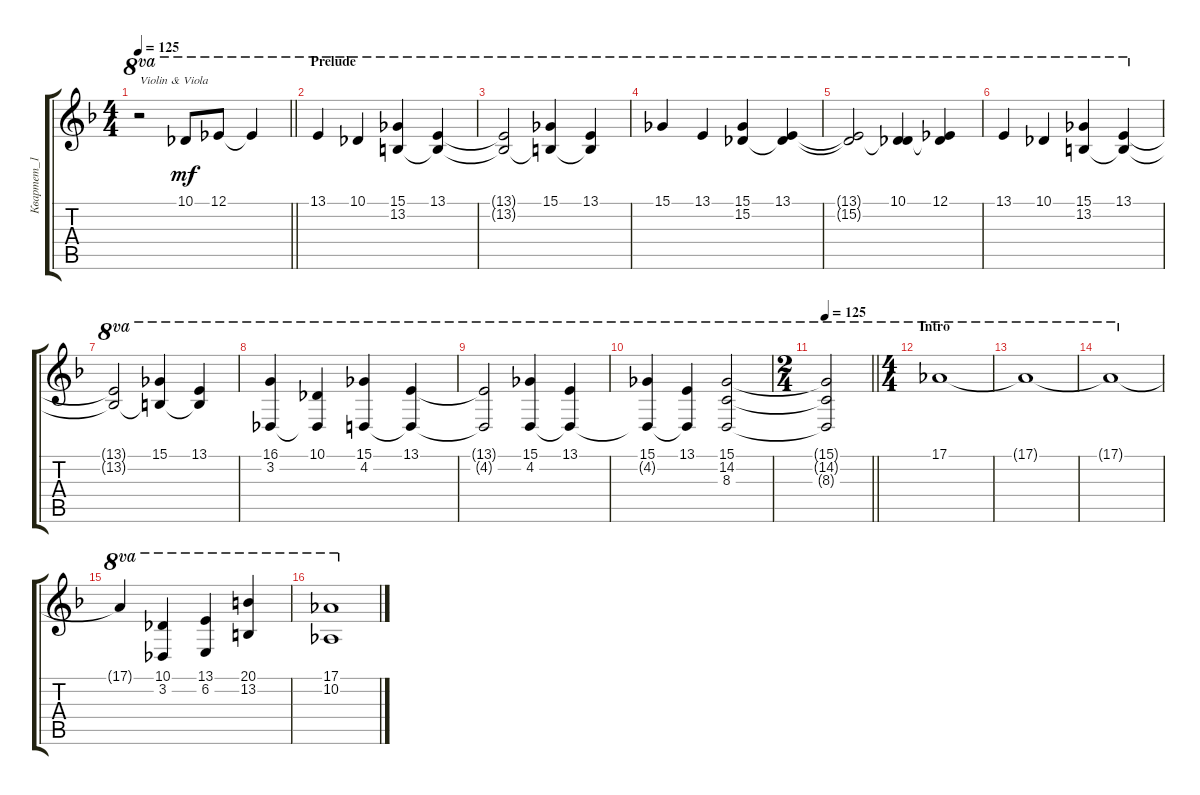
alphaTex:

\track ("Квартет_1" "Квартет_1") {instrument stringensemble2}
\staff {score tabs}
\tuning (Eb4 Bb3 Gb3 Db3 Ab2 Db2) {hide}
\ts (4 4)
\tempo 125
\tempo 80
\tempo 125
\clef g2
\barLineRight lightlight
\ks dminor
r.2{ot 8va txt "Violin & Viola" dy mf instrument stringensemble2} 10.1.8{ot 8va} 12.1.8{ot 8va} 12.1{t}.4{ot 8va} |
\section ("" "Prelude")
13.1.4{ot 8va} 10.1.4{ot 8va} (15.1 13.2).4{ot 8va} (13.1 13.2{t}).4{ot 8va} |
(13.1{t} 13.2{t}).2{ot 8va} (15.1 13.2{t}).4{ot 8va} (13.1 13.2{t}).4{ot 8va} |
15.1.4{ot 8va} 13.1.4{ot 8va} (15.1 15.2).4{ot 8va} (13.1 15.2{t}).4{ot 8va} |
(13.1{t} 15.2{t}).2{ot 8va} (10.1 15.2{t}).4{ot 8va} (12.1 15.2{t}).4{ot 8va} |
13.1.4{ot 8va} 10.1.4{ot 8va} (15.1 13.2).4{ot 8va} (13.1 13.2{t}).4{ot 8va} |
(13.1{t} 13.2{t}).2{ot 8va} (15.1 13.2{t}).4{ot 8va} (13.1 13.2{t}).4{ot 8va} |
(16.1 3.2).4{ot 8va} (10.1 3.2{t}).4{ot 8va} (15.1 4.2).4{ot 8va} (13.1 4.2{t}).4{ot 8va} |
(13.1{t} 4.2{t}).2{ot 8va} (15.1 4.2).4{ot 8va} (13.1 4.2{t}).4{ot 8va} |
(15.1 4.2{t}).4{ot 8va} (13.1 4.2{t}).4{ot 8va} (15.1 14.2 8.3).2{ot 8va} |
\ts (2 4)
\tempo 125
\barLineRight lightlight
(15.1{t} 14.2{t} 8.3{t}).2{ot 8va} |
\ts (4 4)
\section ("" "Intro")
17.1.1{ot 8va instrument stringensemble1} |
17.1{t}.1{ot 8va volume 5} |
17.1{t}.1{ot 8va} |
17.1{t}.4{ot 8va} (10.1 3.2).4{ot 8va volume 10} (13.1 6.2).4{ot 8va} (20.1 13.2).4{ot 8va} |
(17.1 10.2).1{ot 8va}
